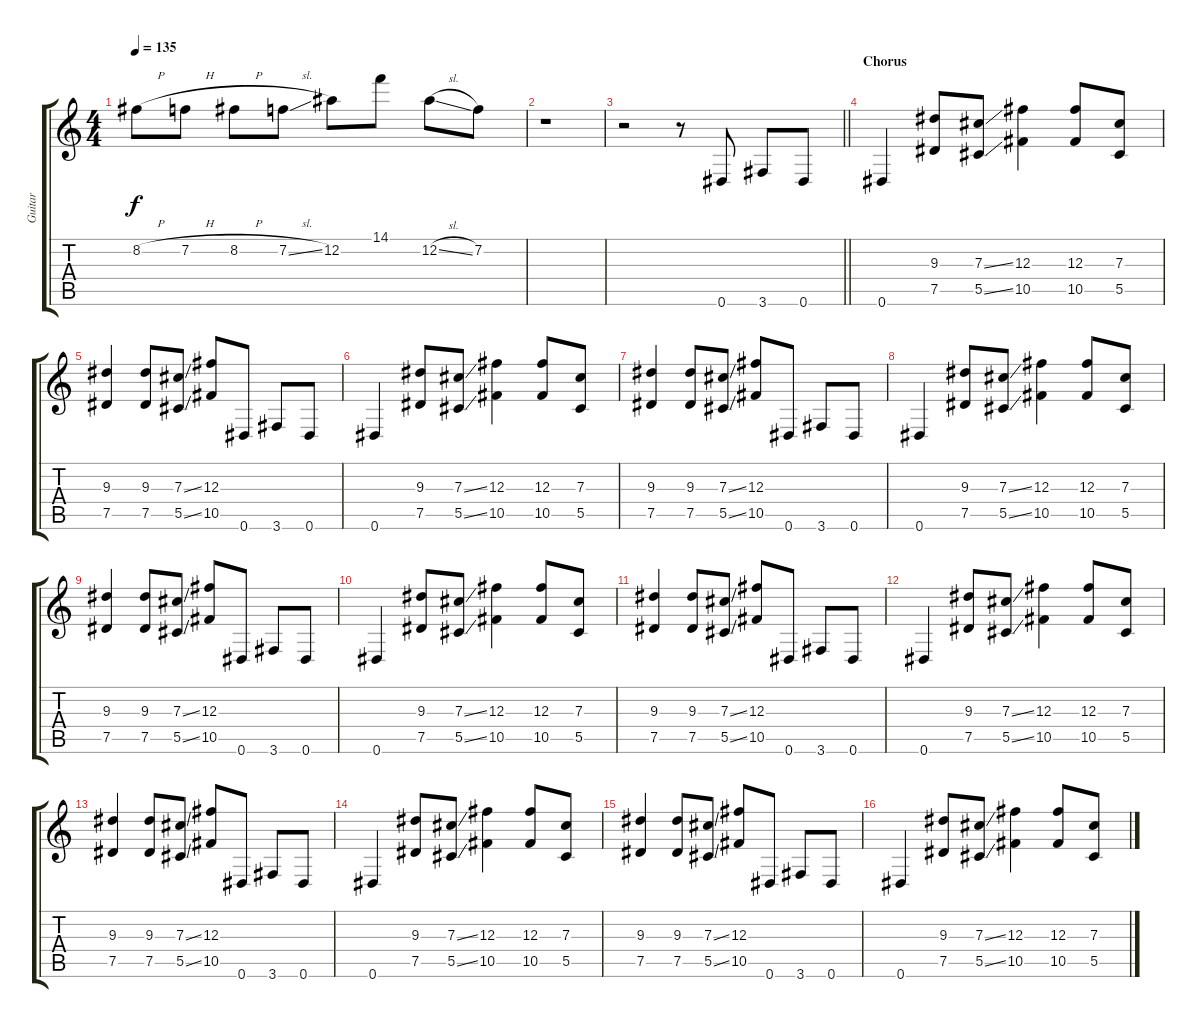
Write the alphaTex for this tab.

\track ("Guitar" "Guitar") {instrument distortionguitar}
\staff {score tabs}
\tuning (Eb4 Bb3 Gb3 Db3 Ab2 Eb2) {hide}
\ts (4 4)
\tempo 135
\clef g2
\ks c
8.2{h}.8{dy f} 7.2{h}.8 8.2{h}.8 7.2{sl}.8 12.2.8 14.1.8 12.2{sl}.8 7.2.8 |
r.1 |
\barLineRight lightlight
r.2 r.8 0.6.8 3.6.8 0.6.8 |
\section ("" "Chorus")
0.6.4 (9.3 7.5).8 (7.3{ss} 5.5{ss}).8 (12.3 10.5).4 (12.3 10.5).8 (7.3 5.5).8 |
(9.3 7.5).4 (9.3 7.5).8 (7.3{ss} 5.5{ss}).8 (12.3 10.5).8 0.6.8 3.6.8 0.6.8 |
0.6.4 (9.3 7.5).8 (7.3{ss} 5.5{ss}).8 (12.3 10.5).4 (12.3 10.5).8 (7.3 5.5).8 |
(9.3 7.5).4 (9.3 7.5).8 (7.3{ss} 5.5{ss}).8 (12.3 10.5).8 0.6.8 3.6.8 0.6.8 |
0.6.4 (9.3 7.5).8 (7.3{ss} 5.5{ss}).8 (12.3 10.5).4 (12.3 10.5).8 (7.3 5.5).8 |
(9.3 7.5).4 (9.3 7.5).8 (7.3{ss} 5.5{ss}).8 (12.3 10.5).8 0.6.8 3.6.8 0.6.8 |
0.6.4 (9.3 7.5).8 (7.3{ss} 5.5{ss}).8 (12.3 10.5).4 (12.3 10.5).8 (7.3 5.5).8 |
(9.3 7.5).4 (9.3 7.5).8 (7.3{ss} 5.5{ss}).8 (12.3 10.5).8 0.6.8 3.6.8 0.6.8 |
0.6.4 (9.3 7.5).8 (7.3{ss} 5.5{ss}).8 (12.3 10.5).4 (12.3 10.5).8 (7.3 5.5).8 |
(9.3 7.5).4 (9.3 7.5).8 (7.3{ss} 5.5{ss}).8 (12.3 10.5).8 0.6.8 3.6.8 0.6.8 |
0.6.4 (9.3 7.5).8 (7.3{ss} 5.5{ss}).8 (12.3 10.5).4 (12.3 10.5).8 (7.3 5.5).8 |
(9.3 7.5).4 (9.3 7.5).8 (7.3{ss} 5.5{ss}).8 (12.3 10.5).8 0.6.8 3.6.8 0.6.8 |
0.6.4 (9.3 7.5).8 (7.3{ss} 5.5{ss}).8 (12.3 10.5).4 (12.3 10.5).8 (7.3 5.5).8
